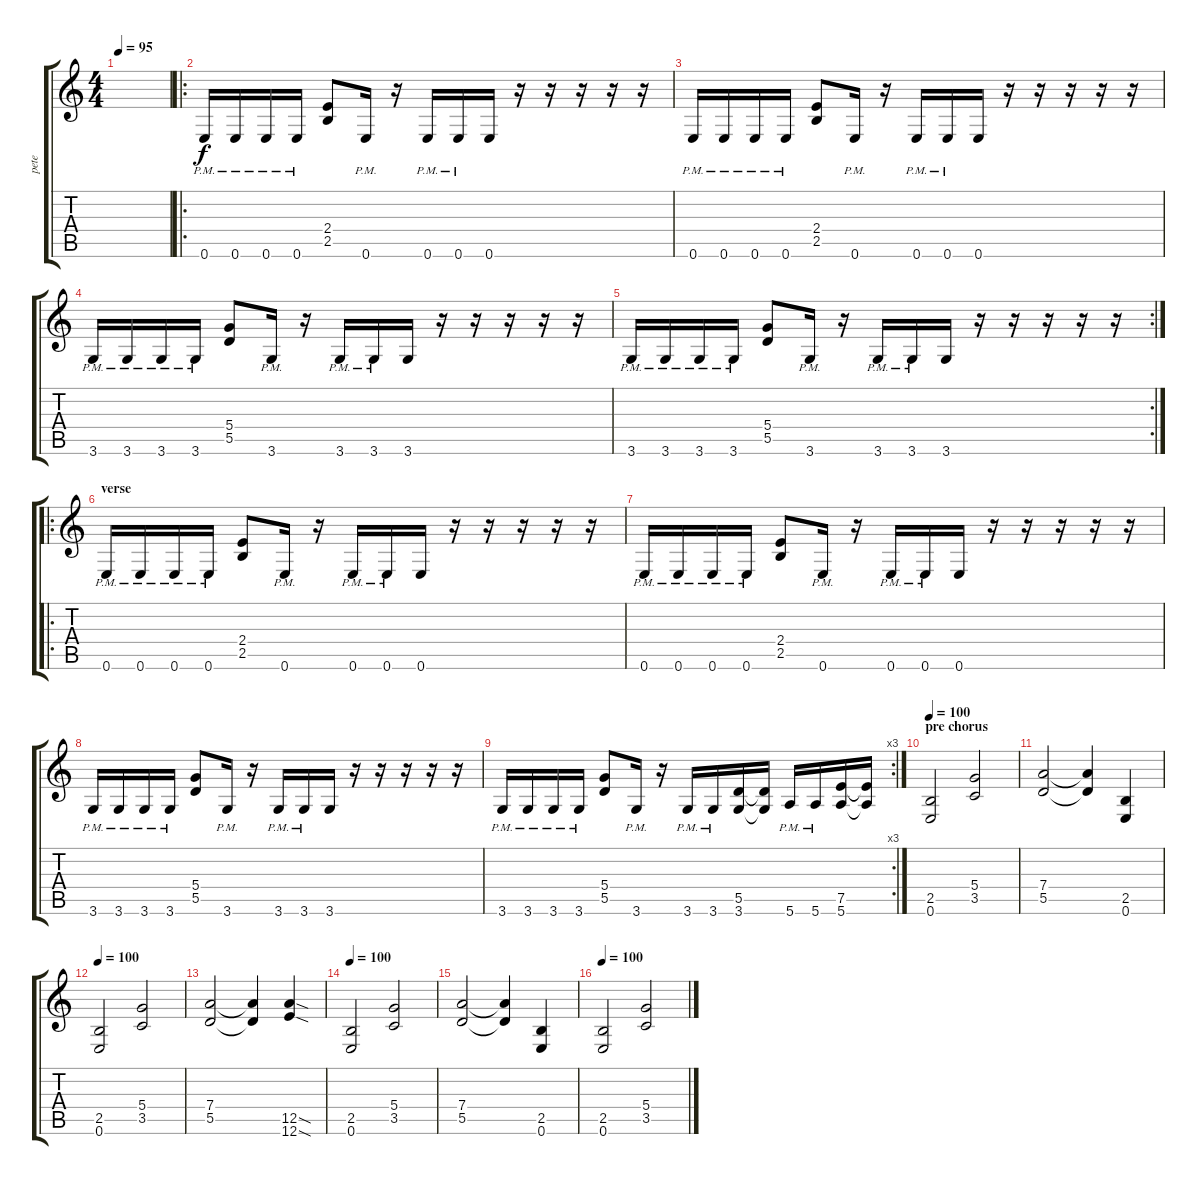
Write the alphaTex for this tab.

\track ("pete" "pete") {instrument distortionguitar}
\staff {score tabs}
\tuning (E4 B3 G3 D3 A2 E2) {hide}
\ts (4 4)
\tempo 95
\clef g2
\ks c
|
\ro
0.6{pm}.16 0.6{pm}.16 0.6{pm}.16 0.6{pm}.16 (2.4 2.5).8 0.6{pm}.16 r.16 0.6{pm}.16 0.6{pm}.16 0.6.16 r.16 r.16 r.16 r.16 r.16 |
0.6{pm}.16 0.6{pm}.16 0.6{pm}.16 0.6{pm}.16 (2.4 2.5).8 0.6{pm}.16 r.16 0.6{pm}.16 0.6{pm}.16 0.6.16 r.16 r.16 r.16 r.16 r.16 |
3.6{pm}.16 3.6{pm}.16 3.6{pm}.16 3.6{pm}.16 (5.4 5.5).8 3.6{pm}.16 r.16 3.6{pm}.16 3.6{pm}.16 3.6.16 r.16 r.16 r.16 r.16 r.16 |
\rc 2
3.6{pm}.16 3.6{pm}.16 3.6{pm}.16 3.6{pm}.16 (5.4 5.5).8 3.6{pm}.16 r.16 3.6{pm}.16 3.6{pm}.16 3.6.16 r.16 r.16 r.16 r.16 r.16 |
\ro
\section ("" "verse")
0.6{pm}.16 0.6{pm}.16 0.6{pm}.16 0.6{pm}.16 (2.4 2.5).8 0.6{pm}.16 r.16 0.6{pm}.16 0.6{pm}.16 0.6.16 r.16 r.16 r.16 r.16 r.16 |
0.6{pm}.16 0.6{pm}.16 0.6{pm}.16 0.6{pm}.16 (2.4 2.5).8 0.6{pm}.16 r.16 0.6{pm}.16 0.6{pm}.16 0.6.16 r.16 r.16 r.16 r.16 r.16 |
3.6{pm}.16 3.6{pm}.16 3.6{pm}.16 3.6{pm}.16 (5.4 5.5).8 3.6{pm}.16 r.16 3.6{pm}.16 3.6{pm}.16 3.6.16 r.16 r.16 r.16 r.16 r.16 |
\rc 3
3.6{pm}.16 3.6{pm}.16 3.6{pm}.16 3.6{pm}.16 (5.4 5.5).8 3.6{pm}.16 r.16 3.6{pm}.16 3.6{pm}.16 (5.5 3.6).16 (5.5{t} 3.6{t}).16 5.6{pm}.16 5.6{pm}.16 (7.5 5.6).16 (7.5{t} 5.6{t}).16 |
\section ("" "pre chorus")
\tempo 100
(2.5 0.6).2 (5.4 3.5).2 |
(7.4 5.5).2 (7.4{t} 5.5{t}).4 (2.5 0.6).4 |
\tempo 100
(2.5 0.6).2 (5.4 3.5).2 |
(7.4 5.5).2 (7.4{t} 5.5{t}).4 (12.5{sod} 12.6{sod}).4 |
\tempo 100
(2.5 0.6).2 (5.4 3.5).2 |
(7.4 5.5).2 (7.4{t} 5.5{t}).4 (2.5 0.6).4 |
\tempo 100
(2.5 0.6).2 (5.4 3.5).2
